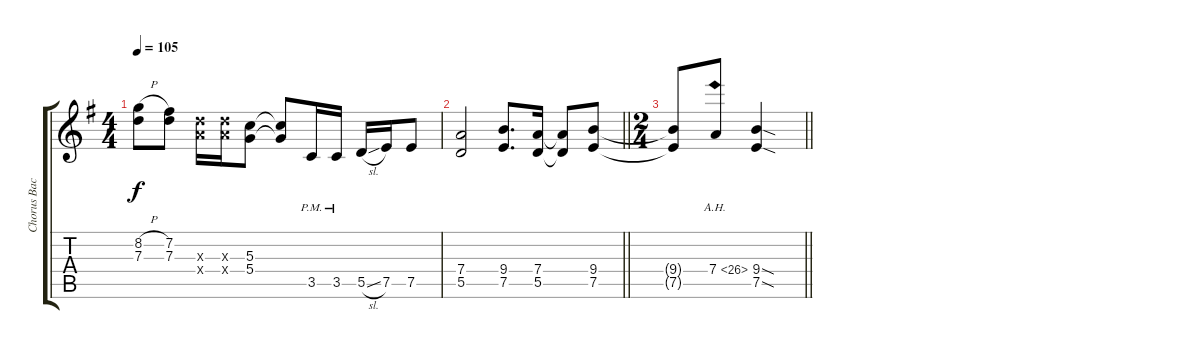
\track ("Chorus Back L" "Chorus Bac") {instrument overdrivenguitar}
\staff {score tabs}
\tuning (E4 B3 G3 D3 A2 E2) {hide}
\ts (4 4)
\tempo 105
\clef g2
\ks g
(8.2{h} 7.3).8{dy f} (7.2 7.3).8 (7.3{x} 7.4{x}).16 (7.3{x} 7.4{x}).16 (5.3 5.4).8 (5.3{t} 5.4{t}).8 3.5{pm}.16 3.5{pm}.16 5.5{sl}.16 7.5.16 7.5.8 |
\barLineRight lightlight
(7.4 5.5).2 (9.4 7.5).8{d} (7.4 5.5).16 (7.4{t} 5.5{t}).8 (9.4 7.5).8 |
\ts (2 4)
\barLineRight lightlight
(9.4{t} 7.5{t}).8 7.4{ah 19}.8 (9.4{sod} 7.5{sod}).4
